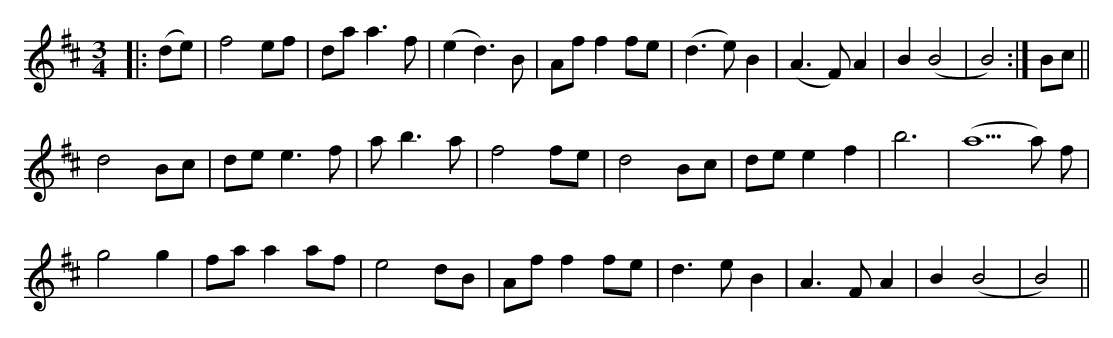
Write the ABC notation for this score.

X:1
M:3/4
K:D
|:(de)|f4ef|daa3f|(e2 d3) B|Aff2 fe|(d3e) B2|(A3 F) A2|B2 (B4|B4):|Bc||
d4 Bc|dee3f|a1 b3 a|f4fe|d4 Bc|dee2 f2|b6|(a5a) f|
g4g2|faa2af|e4 dB|Aff2fe|d3e B2|A3 F A2|B2 (B4|B4)||
